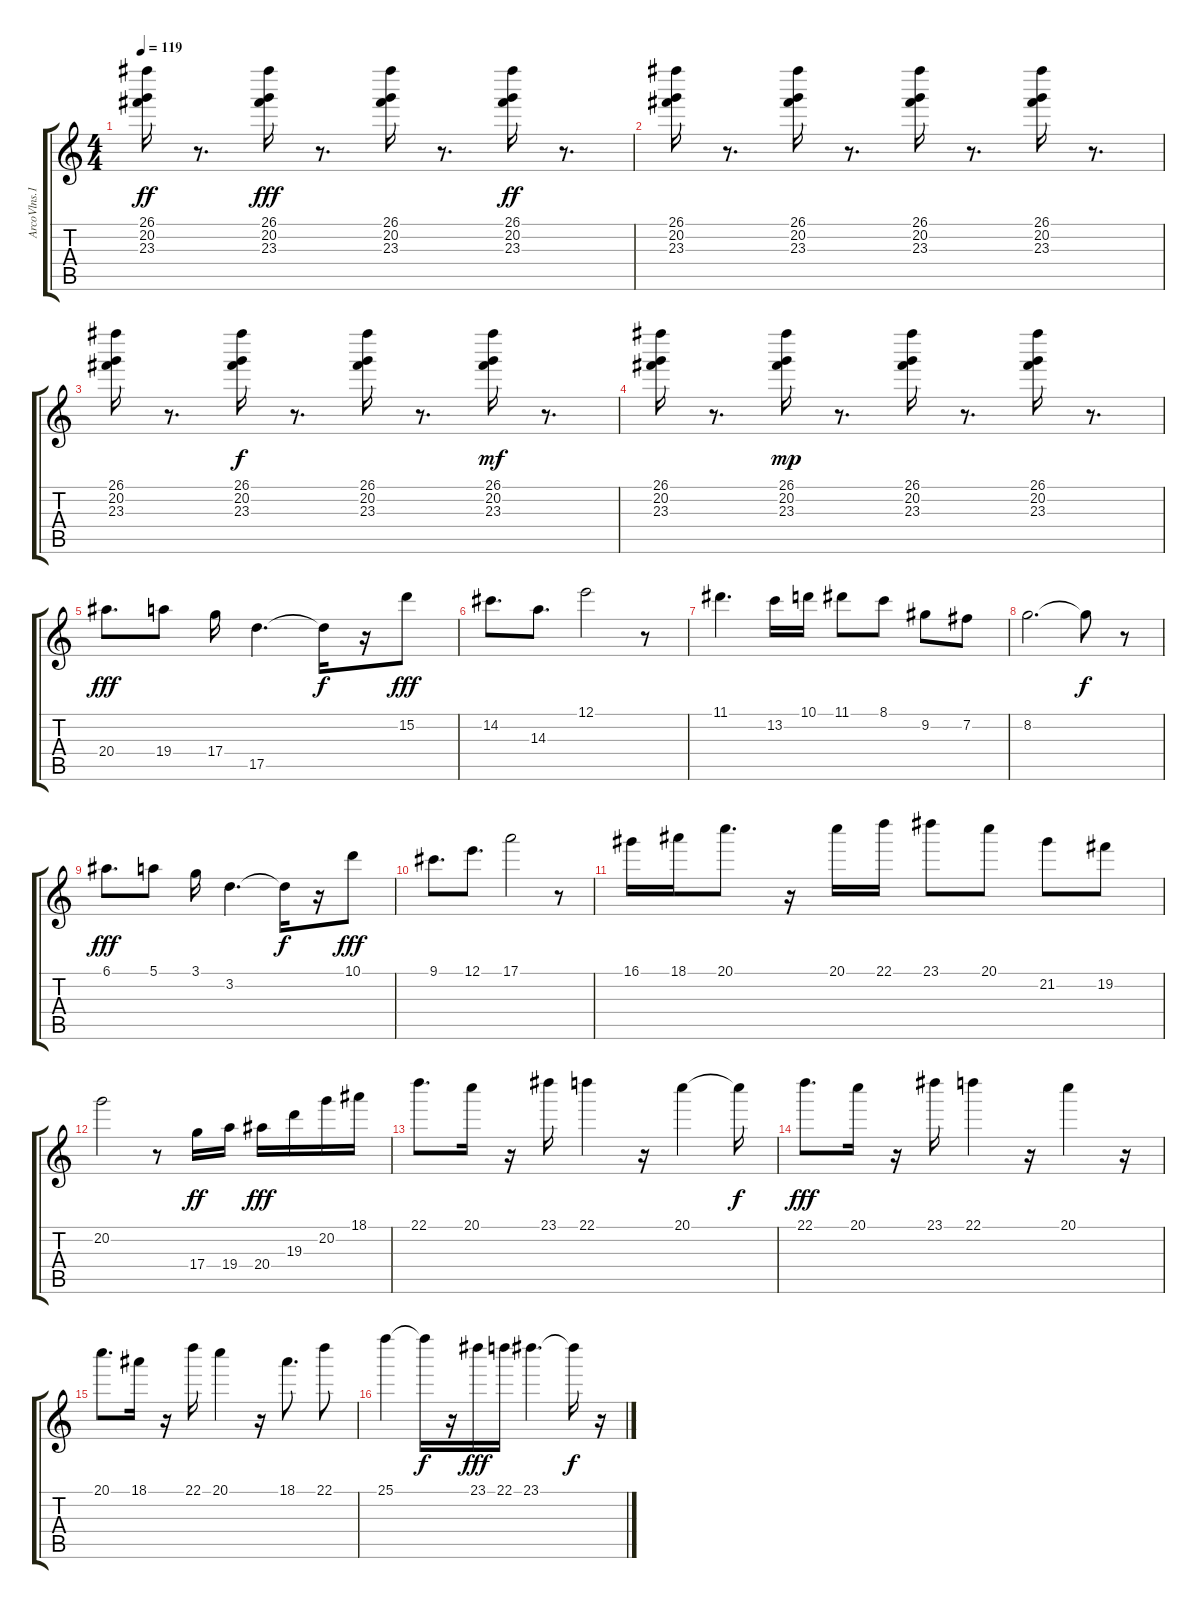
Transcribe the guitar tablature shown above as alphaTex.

\track ("ArcoVlns.1                      " "ArcoVlns.1") {instrument distortionguitar}
\staff {score tabs}
\tuning (E4 B3 G3 D3 A2 E2) {hide}
\ts (4 4)
\tempo 119
\clef g2
\ks c
(26.1 20.2 23.3).16{dy ff} r.8{d} (26.1 20.2 23.3).16{dy fff} r.8{d} (26.1 20.2 23.3).16 r.8{d} (26.1 20.2 23.3).16{dy ff} r.8{d} |
(26.1 20.2 23.3).16 r.8{d} (26.1 20.2 23.3).16 r.8{d} (26.1 20.2 23.3).16 r.8{d} (26.1 20.2 23.3).16 r.8{d} |
(26.1 20.2 23.3).16 r.8{d} (26.1 20.2 23.3).16{dy f} r.8{d} (26.1 20.2 23.3).16 r.8{d} (26.1 20.2 23.3).16{dy mf} r.8{d} |
(26.1 20.2 23.3).16 r.8{d} (26.1 20.2 23.3).16{dy mp} r.8{d} (26.1 20.2 23.3).16 r.8{d} (26.1 20.2 23.3).16 r.8{d} |
20.4.8{d dy fff} 19.4.8 17.4.16 17.5.4{d} 17.5{t}.16{dy f} r.16 15.2.8{dy fff} |
14.2.8{d} 14.3.8{d} 12.1.2 r.8 |
11.1.4{d} 13.2.16 10.1.16 11.1.8 8.1.8 9.2.8 7.2.8 |
8.2.2{d} 8.2{t}.8{dy f} r.8 |
6.1.8{d dy fff} 5.1.8 3.1.16 3.2.4{d} 3.2{t}.16{dy f} r.16 10.1.8{dy fff} |
9.1.8{d} 12.1.8{d} 17.1.2 r.8 |
16.1.16 18.1.16 20.1.8{d} r.16 20.1.16 22.1.16 23.1.8 20.1.8 21.2.8 19.2.8 |
20.2.2 r.8 17.4.16{dy ff} 19.4.16 20.4.16{dy fff} 19.3.16 20.2.16 18.1.16 |
22.1.8{d} 20.1.16 r.16 23.1.16 22.1.4 r.16 20.1.4 20.1{t}.16{dy f} |
22.1.8{d dy fff} 20.1.16 r.16 23.1.16 22.1.4 r.16 20.1.4 r.16 |
20.1.8{d} 18.1.16 r.16 22.1.16 20.1.4 r.16 18.1.8{d} 22.1.8 |
25.1.4 25.1{t}.16{dy f} r.16 23.1.16{dy fff} 22.1.16 23.1.4{d} 23.1{t}.16{dy f} r.16
